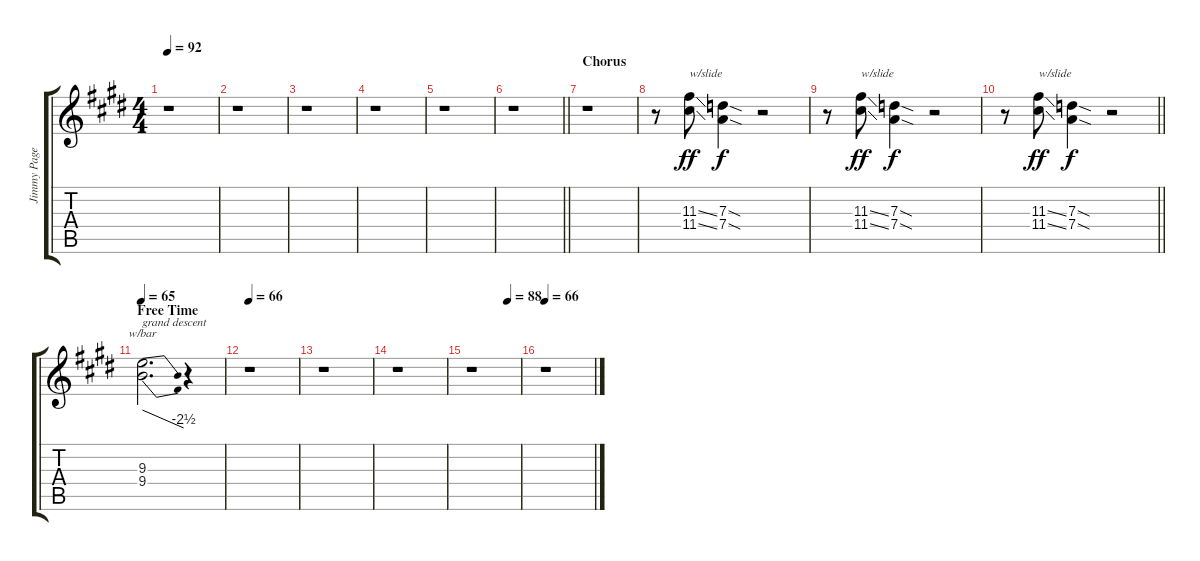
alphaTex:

\track ("Jimmy Page Guitar 2 (w/dist)" "Jimmy Page") {instrument distortionguitar}
\staff {score tabs}
\tuning (E4 B3 G3 D3 A2 E2) {hide}
\ts (4 4)
\tempo 92
\clef g2
\ks e
r.1{dy f} |
r.1 |
r.1 |
r.1 |
r.1 |
\barLineRight lightlight
r.1 |
\section ("" "Chorus")
r.1 |
r.8{volume 0} (11.3{ss} 11.4{ss}).8{txt "w/slide" dy ff volume 16} (7.3{sod} 7.4{sod}).4{dy f} r.2{volume 0} |
r.8{volume 0} (11.3{ss} 11.4{ss}).8{txt "w/slide" dy ff volume 16} (7.3{sod} 7.4{sod}).4{dy f} r.2{volume 0} |
\barLineRight lightlight
r.8{volume 0} (11.3{ss} 11.4{ss}).8{txt "w/slide" dy ff volume 16} (7.3{sod} 7.4{sod}).4{dy f} r.2{volume 0} |
\section ("" "Free Time")
\tempo 65
(9.3 9.4).2{d tbe (dive default 0 0 60 -10) txt "grand descent" volume 16} r.4 |
\tempo 66
r.1 |
r.1 |
r.1 |
\tempo (88 0.75)
r.1 |
\tempo 66
r.1
